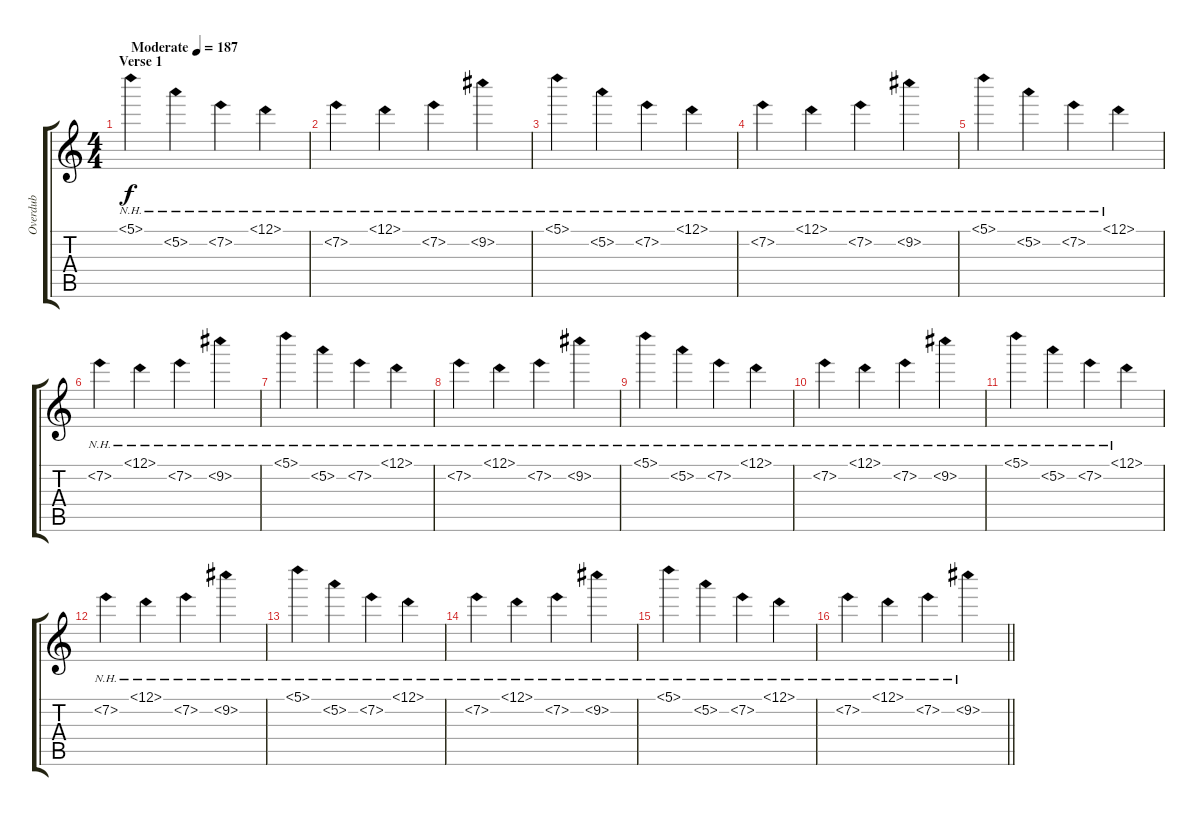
\track ("Overdub" "Overdub") {instrument overdrivenguitar}
\staff {score tabs}
\tuning (D4 A3 F3 C3 G2 D2) {hide}
\ts (4 4)
\section ("" "Verse 1")
\tempo (187 "Moderate")
\clef g2
\ks c
5.1{nh}.4{dy f instrument overdrivenguitar} 5.2{nh}.4 7.2{nh}.4 12.1{nh}.4 |
7.2{nh}.4 12.1{nh}.4 7.2{nh}.4 9.2{nh}.4 |
5.1{nh}.4 5.2{nh}.4 7.2{nh}.4 12.1{nh}.4 |
7.2{nh}.4 12.1{nh}.4 7.2{nh}.4 9.2{nh}.4 |
5.1{nh}.4 5.2{nh}.4 7.2{nh}.4 12.1{nh}.4 |
7.2{nh}.4 12.1{nh}.4 7.2{nh}.4 9.2{nh}.4 |
5.1{nh}.4 5.2{nh}.4 7.2{nh}.4 12.1{nh}.4 |
7.2{nh}.4 12.1{nh}.4 7.2{nh}.4 9.2{nh}.4 |
5.1{nh}.4 5.2{nh}.4 7.2{nh}.4 12.1{nh}.4 |
7.2{nh}.4 12.1{nh}.4 7.2{nh}.4 9.2{nh}.4 |
5.1{nh}.4 5.2{nh}.4 7.2{nh}.4 12.1{nh}.4 |
7.2{nh}.4 12.1{nh}.4 7.2{nh}.4 9.2{nh}.4 |
5.1{nh}.4 5.2{nh}.4 7.2{nh}.4 12.1{nh}.4 |
7.2{nh}.4 12.1{nh}.4 7.2{nh}.4 9.2{nh}.4 |
5.1{nh}.4 5.2{nh}.4 7.2{nh}.4 12.1{nh}.4 |
\barLineRight lightlight
7.2{nh}.4 12.1{nh}.4 7.2{nh}.4 9.2{nh}.4
